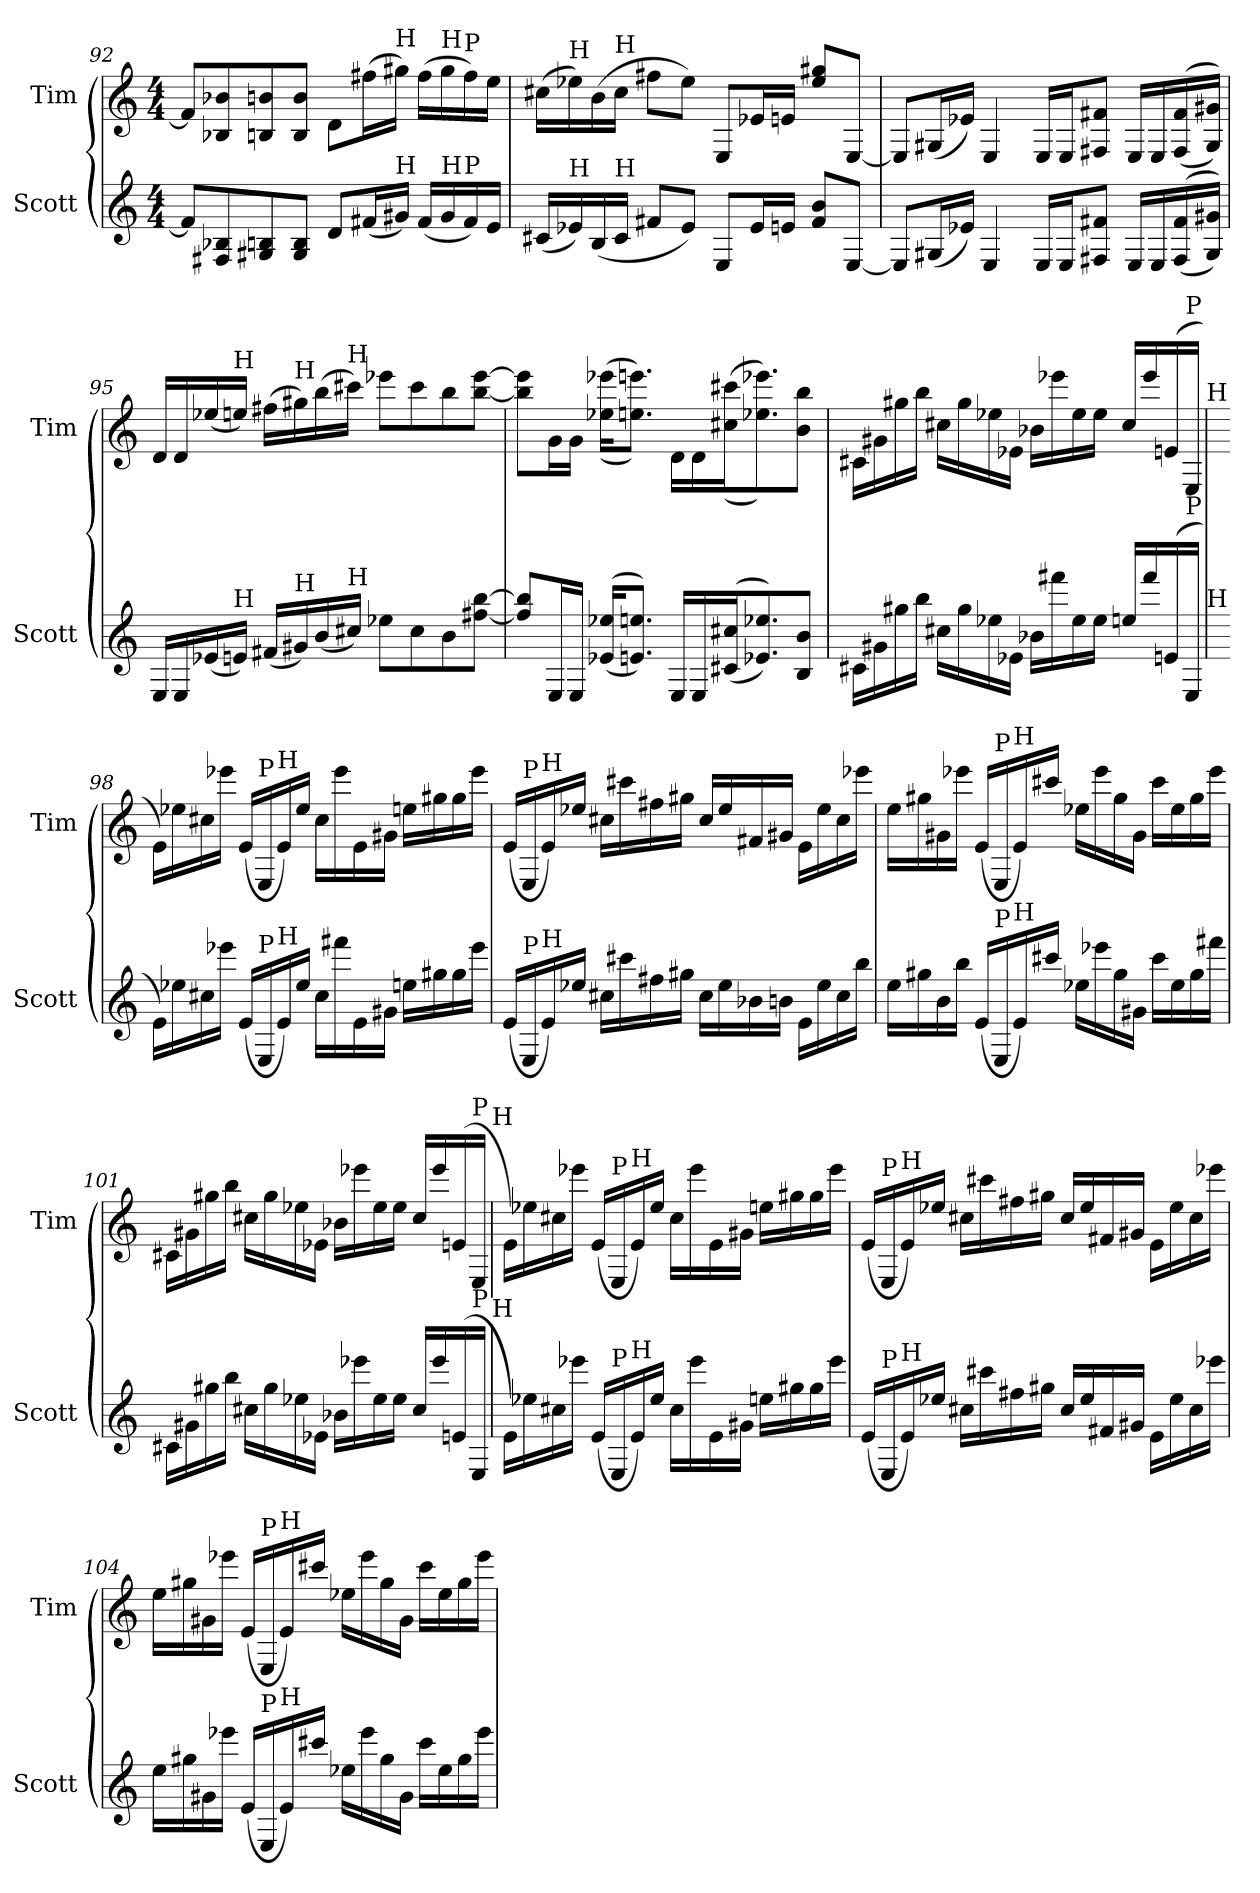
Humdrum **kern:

**kern	**kern
*part2	*part1
*staff2	*staff1
*I"Scott	*I"Tim
*I'Scott	*I'Tim
*clefG2	*clefG2
*ITrd7c12	*ITrd7c12
*k[]	*k[]
*C:	*C:
*M4/4	*M4/4
=92	=92
8F#/L]	8F#/L]
8FF#X/ 8BB-X/	8BB-X/ 8B-X/
8GG#X/ 8BBn/	8BBn/ 8Bn/
8GG#/ 8BB/J	8BB/ 8B/J
8D/L	8D\L
(16F#X/L	(16f#X\L
!	!LO:TX:a:t=H
!LO:TX:a:t=H	!
16G#X/JJ)	16g#X\JJ)
(16F#/LL	(16f#\LL
!	!LO:TX:a:t=H
!LO:TX:a:t=H	!
16G#/	16g#\
!	!LO:TX:a:t=P
!LO:TX:a:t=P	!
16F#/)	16f#\)
16E/JJ	16e\JJ
=93	=93
(16C#X/LL	(16c#X\LL
!	!LO:TX:a:t=H
!LO:TX:a:t=H	!
16E-X/)	16e-X\)
(16BB/	(16B\
!	!LO:TX:a:t=H
!LO:TX:a:t=H	!
16C#/JJ	16c#\JJ
8F#X/L	8f#X\L
8E-/J)	8e-\J)
8EE/L	8EE/L
16E-/L	16E-X/L
16En/JJ	16En/JJ
8F#/ 8B/L	8e-/ 8g#X/L
[8EE/J	[8EE/J
!!LO:PB:g=z
=94	=94
8EE/L]	8EE/L]
(16GG#X/L	(16GG#X/L
16E-X/JJ)	16E-X/JJ)
4EE/	4EE/
16EE/LL	16EE/LL
16EE/J	16EE/J
8FF#X/ 8F#X/J	8FF#X/ 8F#X/J
16EE/LL	16EE/LL
16EE/	16EE/
((16FF#/ 16F#/	((16FF#/ 16F#/
16GG#/ 16G#X/JJ))	16GG#/ 16G#X/JJ))
=95	=95
16EE/LL	16D/LL
16EE/	16D/
(16E-X/	(16e-X/
!	!LO:TX:a:t=H
!LO:TX:a:t=H	!
16En/JJ)	16en/JJ)
(16F#X/LL	(16f#X\LL
!	!LO:TX:a:t=H
!LO:TX:a:t=H	!
16G#X/)	16g#X\)
(16B/	(16b\
!	!LO:TX:a:t=H
!LO:TX:a:t=H	!
16c#X/JJ)	16cc#X\JJ)
8e-X\L	8ee-X\L
8c#\	8cc#\
8B\	8b\
[8f#X\ [8b\J	[8b\ [8ee-\J
!!LO:LB:g=z
=96	=96
8f#/] 8b/]L	8b\] 8ee-\]L
16EE/L	16G\L
16EE/JJ	16G\JJ
((16E-X/ 16e-X/KL	((16e-X\ 16ee-X\KL
8.En/ 8.en/J))	8.en\ 8.een\J))
16EE/LL	16D\LL
16EE/	16D\
((16C#X/ 16c#X/J	((16c#X\ 16cc#X\J
8.E-X/ 8.e-X/))	8.e-X\ 8.ee-X\))
8BB/ 8B/J	8B\ 8b\J
=97	=97
16C#X\LL	16C#X\LL
16G#X\	16G#X\
16g#X\	16g#X\
16b\JJ	16b\JJ
16c#X\LL	16c#X\LL
16g#\	16g#\
16e-X\	16e-X\
16E-X\JJ	16E-X\JJ
16B-X\LL	16B-X\LL
16ff#X\	16ee-X\
16e-\	16e-\
16e-\JJ	16e-\JJ
16en/LL	16c#/LL
16ff#/	16ee-/
(16En/	(16En/
!	!LO:TX:a:t=P
!LO:TX:a:t=P	!
16EE/JJ	16EE/JJ
!	!LO:TX:a:t=H
!LO:TX:a:t=H	!
!!LO:LB:g=z
=98	=98
16E\LL)	16E\LL)
16e-X\	16e-X\
16c#X\	16c#X\
16ee-X\JJ	16ee-X\JJ
(16E/LL	(16E/LL
!	!LO:TX:a:t=P
!LO:TX:a:t=P	!
16EE/	16EE/
!	!LO:TX:a:t=H
!LO:TX:a:t=H	!
16E/)	16E/)
16e-/JJ	16e-/JJ
16c#\LL	16c#\LL
16ff#X\	16ee-\
16E\	16E\
16G#X\JJ	16G#X\JJ
16en\LL	16en\LL
16g#X\	16g#X\
16g#\	16g#\
16ee-\JJ	16ee-\JJ
=99	=99
(16E/LL	(16E/LL
!	!LO:TX:a:t=P
!LO:TX:a:t=P	!
16EE/	16EE/
!	!LO:TX:a:t=H
!LO:TX:a:t=H	!
16E/)	16E/)
16e-X/JJ	16e-X/JJ
16c#X\LL	16c#X\LL
16cc#X\	16cc#X\
16f#X\	16f#X\
16g#X\JJ	16g#X\JJ
16c#\LL	16c#/LL
16e-\	16e-/
16B-X\	16F#X/
16Bn\JJ	16G#X/JJ
16E\LL	16E\LL
16e-\	16e-\
16c#\	16c#\
16b\JJ	16ee-X\JJ
!!LO:LB:g=z
=100	=100
16e\LL	16e\LL
16g#X\	16g#X\
16B\	16G#X\
16b\JJ	16ee-X\JJ
(16E/LL	(16E/LL
!	!LO:TX:a:t=P
!LO:TX:a:t=P	!
16EE/	16EE/
!	!LO:TX:a:t=H
!LO:TX:a:t=H	!
16E/)	16E/)
16cc#X/JJ	16cc#X/JJ
16e-X\LL	16e-X\LL
16ee-X\	16ee-\
16g#\	16g#\
16G#X\JJ	16G#\JJ
16cc#\LL	16cc#\LL
16e-\	16e-\
16g#\	16g#\
16ff#X\JJ	16ee-\JJ
=101	=101
16C#X\LL	16C#X\LL
16G#X\	16G#X\
16g#X\	16g#X\
16b\JJ	16b\JJ
16c#X\LL	16c#X\LL
16g#\	16g#\
16e-X\	16e-X\
16E-X\JJ	16E-X\JJ
16B-X\LL	16B-X\LL
16ee-X\	16ee-X\
16e-\	16e-\
16e-\JJ	16e-\JJ
16c#/LL	16c#/LL
16ee-/	16ee-/
(16En/	(16En/
!	!LO:TX:a:t=P
!LO:TX:a:t=P	!
16EE/JJ	16EE/JJ
!	!LO:TX:a:t=H
!LO:TX:a:t=H	!
!!LO:PB:g=z
=102	=102
16E\LL)	16E\LL)
16e-X\	16e-X\
16c#X\	16c#X\
16ee-X\JJ	16ee-X\JJ
(16E/LL	(16E/LL
!	!LO:TX:a:t=P
!LO:TX:a:t=P	!
16EE/	16EE/
!	!LO:TX:a:t=H
!LO:TX:a:t=H	!
16E/)	16E/)
16e-/JJ	16e-/JJ
16c#\LL	16c#\LL
16ee-\	16ee-\
16E\	16E\
16G#X\JJ	16G#X\JJ
16en\LL	16en\LL
16g#X\	16g#X\
16g#\	16g#\
16ee-\JJ	16ee-\JJ
=103	=103
(16E/LL	(16E/LL
!	!LO:TX:a:t=P
!LO:TX:a:t=P	!
16EE/	16EE/
!	!LO:TX:a:t=H
!LO:TX:a:t=H	!
16E/)	16E/)
16e-X/JJ	16e-X/JJ
16c#X\LL	16c#X\LL
16cc#X\	16cc#X\
16f#X\	16f#X\
16g#X\JJ	16g#X\JJ
16c#/LL	16c#/LL
16e-/	16e-/
16F#X/	16F#X/
16G#X/JJ	16G#X/JJ
16E\LL	16E\LL
16e-\	16e-\
16c#\	16c#\
16ee-X\JJ	16ee-X\JJ
!!LO:LB:g=z
=104	=104
16e\LL	16e\LL
16g#X\	16g#X\
16G#X\	16G#X\
16ee-X\JJ	16ee-X\JJ
(16E/LL	(16E/LL
!	!LO:TX:a:t=P
!LO:TX:a:t=P	!
16EE/	16EE/
!	!LO:TX:a:t=H
!LO:TX:a:t=H	!
16E/)	16E/)
16cc#X/JJ	16cc#X/JJ
16e-X\LL	16e-X\LL
16ee-\	16ee-\
16g#\	16g#\
16G#\JJ	16G#\JJ
16cc#\LL	16cc#\LL
16e-\	16e-\
16g#\	16g#\
16ee-\JJ	16ee-\JJ
=	=
*-	*-
